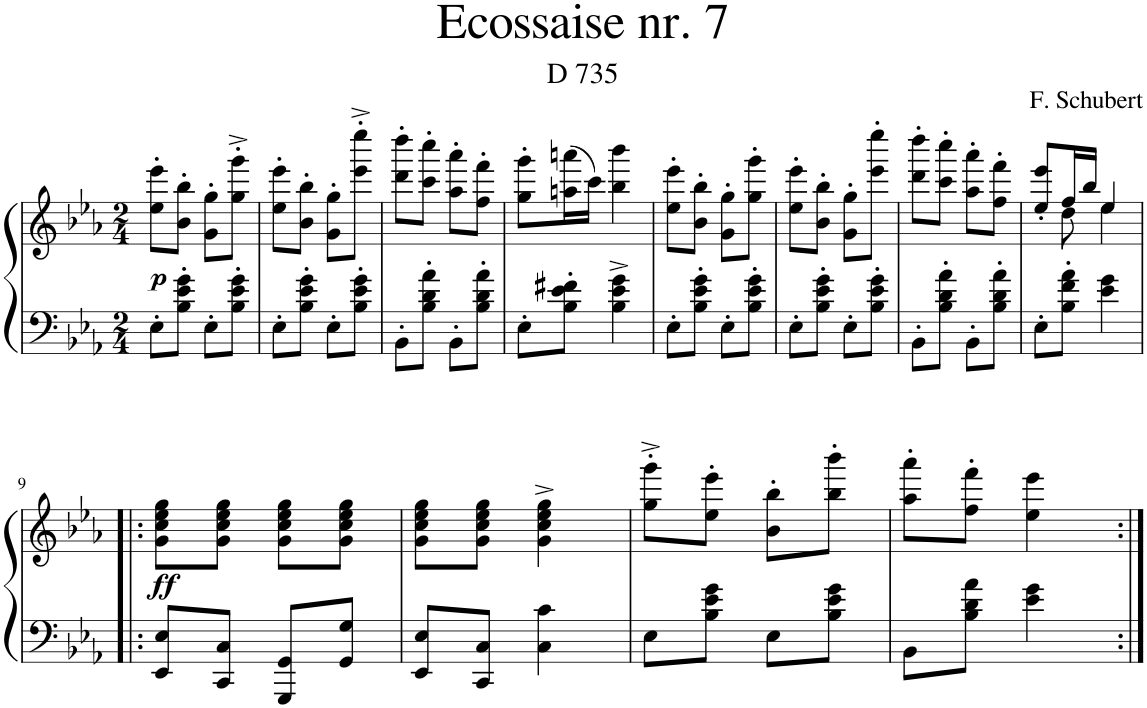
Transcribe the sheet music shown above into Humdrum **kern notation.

**kern	**kern	**dynam
*part1	*part1	*part1
*staff2	*staff1	*staff1/2
*I"Piano	*	*
*I'Pno.	*	*
*clefF4	*clefG2	*
*k[b-e-a-]	*k[b-e-a-]	*
*M2/4	*M2/4	*
=1	=1	=1
!	!	!LO:DY:b
8E-'\L	8ee-\' 8eee-\'L	p
8B-\' 8e-\' 8g\'J	8b-\' 8bb-\'J	.
8E-'\L	8g\' 8gg\'L	.
8B-\' 8e-\' 8g\'J	8gg\'^ 8ggg\'^J	.
=2	=2	=2
8E-'\L	8ee-\' 8eee-\'L	.
8B-\' 8e-\' 8g\'J	8b-\' 8bb-\'J	.
8E-'\L	8g\' 8gg\'L	.
8B-\' 8e-\' 8g\'J	8eee-\'^ 8eeee-\'^J	.
=3	=3	=3
8BB-'\L	8ddd\' 8dddd\'L	.
8B-\' 8d\' 8a-\'J	8ccc\' 8cccc\'J	.
8BB-'\L	8aa-\' 8aaa-\'L	.
8B-\' 8d\' 8a-\'J	8ff\' 8fff\'J	.
=4	=4	=4
8E-'\L	8gg\' 8ggg\'L	.
8B-\' 8e-\' 8f#X\'J	(16aan\ 16aaan\L	.
.	16ccc\JJ)	.
4B-\^ 4e-\^ 4g\^	4bb-\ 4bbb-\	.
=5	=5	=5
8E-'\L	8ee-\' 8eee-\'L	.
8B-\' 8e-\' 8g\'J	8b-\' 8bb-\'J	.
8E-'\L	8g\' 8gg\'L	.
8B-\' 8e-\' 8g\'J	8gg\' 8ggg\'J	.
=6	=6	=6
8E-'\L	8ee-\' 8eee-\'L	.
8B-\' 8e-\' 8g\'J	8b-\' 8bb-\'J	.
8E-'\L	8g\' 8gg\'L	.
8B-\' 8e-\' 8g\'J	8eee-\' 8eeee-\'J	.
=7	=7	=7
8BB-'\L	8ddd\' 8dddd\'L	.
8B-\' 8d\' 8a-\'J	8ccc\' 8cccc\'J	.
8BB-'\L	8aa-\' 8aaa-\'L	.
8B-\' 8d\' 8a-\'J	8ff\' 8fff\'J	.
=8	=8	=8
*	*^	*
8E-'\L	8ee-/' 8eee-/'L	8ryy	.
8B-\' 8f\' 8a-\'J	16ff/L	8dd\	.
.	16bb-/JJ	.	.
4e-\ 4g\	4ee-/	4ee-\	.
!!LO:LB:g=z
=9!|:	=9!|:	=9!|:	=9!|:
!	!	!	!LO:DY:b
*	*v	*v	*
8EE-/ 8E-/L	8g\ 8cc\ 8ee-\ 8gg\L	ff
8CC/ 8C/J	8g\ 8cc\ 8ee-\ 8gg\J	.
8GGG/ 8GG/L	8g\ 8cc\ 8ee-\ 8gg\L	.
8GG/ 8G/J	8g\ 8cc\ 8ee-\ 8gg\J	.
=10	=10	=10
8EE-/ 8E-/L	8g\ 8cc\ 8ee-\ 8gg\L	.
8CC/ 8C/J	8g\ 8cc\ 8ee-\ 8gg\J	.
4C\ 4c\	4g\^ 4cc\^ 4ee-\^ 4gg\^	.
=11	=11	=11
8E-\L	8gg\'^ 8ggg\'^L	.
8B-\ 8e-\ 8g\J	8ee-\' 8eee-\'J	.
8E-\L	8b-\' 8bb-\'L	.
8B-\ 8e-\ 8g\J	8bb-\' 8bbb-\'J	.
=12	=12	=12
8BB-\L	8aa-\' 8aaa-\'L	.
8B-\ 8d\ 8a-\J	8ff\' 8fff\'J	.
4e-\ 4g\	4ee-\ 4eee-\	.
=:|!	=:|!	=:|!
*-	*-	*-
